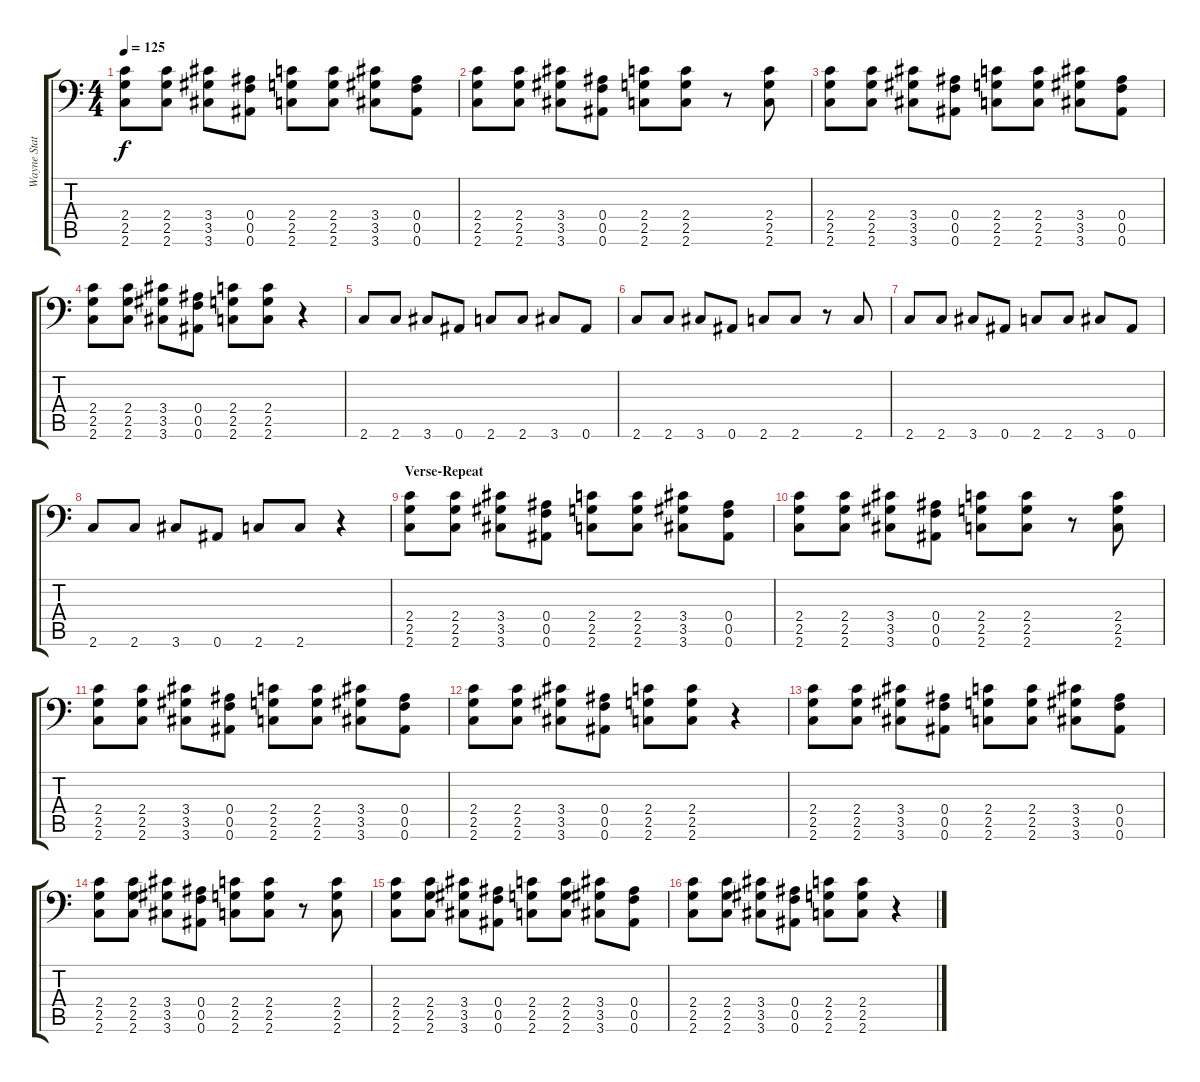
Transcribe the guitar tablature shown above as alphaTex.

\track ("Wayne Static - Guitar" "Wayne Stat") {instrument distortionguitar}
\staff {score tabs}
\tuning (C4 G3 Eb3 Bb2 F2 Bb1) {hide}
\ts (4 4)
\tempo 125
\clef f4
\ks c
(2.4 2.5 2.6).8{dy f} (2.4 2.5 2.6).8 (3.4 3.5 3.6).8 (0.4 0.5 0.6).8 (2.4 2.5 2.6).8 (2.4 2.5 2.6).8 (3.4 3.5 3.6).8 (0.4 0.5 0.6).8 |
(2.4 2.5 2.6).8 (2.4 2.5 2.6).8 (3.4 3.5 3.6).8 (0.4 0.5 0.6).8 (2.4 2.5 2.6).8 (2.4 2.5 2.6).8 r.8 (2.4 2.5 2.6).8 |
(2.4 2.5 2.6).8 (2.4 2.5 2.6).8 (3.4 3.5 3.6).8 (0.4 0.5 0.6).8 (2.4 2.5 2.6).8 (2.4 2.5 2.6).8 (3.4 3.5 3.6).8 (0.4 0.5 0.6).8 |
(2.4 2.5 2.6).8 (2.4 2.5 2.6).8 (3.4 3.5 3.6).8 (0.4 0.5 0.6).8 (2.4 2.5 2.6).8 (2.4 2.5 2.6).8 r.4 |
2.6.8 2.6.8 3.6.8 0.6.8 2.6.8 2.6.8 3.6.8 0.6.8 |
2.6.8 2.6.8 3.6.8 0.6.8 2.6.8 2.6.8 r.8 2.6.8 |
2.6.8 2.6.8 3.6.8 0.6.8 2.6.8 2.6.8 3.6.8 0.6.8 |
2.6.8 2.6.8 3.6.8 0.6.8 2.6.8 2.6.8 r.4 |
\section ("" "Verse-Repeat")
(2.4 2.5 2.6).8 (2.4 2.5 2.6).8 (3.4 3.5 3.6).8 (0.4 0.5 0.6).8 (2.4 2.5 2.6).8 (2.4 2.5 2.6).8 (3.4 3.5 3.6).8 (0.4 0.5 0.6).8 |
(2.4 2.5 2.6).8 (2.4 2.5 2.6).8 (3.4 3.5 3.6).8 (0.4 0.5 0.6).8 (2.4 2.5 2.6).8 (2.4 2.5 2.6).8 r.8 (2.4 2.5 2.6).8 |
(2.4 2.5 2.6).8 (2.4 2.5 2.6).8 (3.4 3.5 3.6).8 (0.4 0.5 0.6).8 (2.4 2.5 2.6).8 (2.4 2.5 2.6).8 (3.4 3.5 3.6).8 (0.4 0.5 0.6).8 |
(2.4 2.5 2.6).8 (2.4 2.5 2.6).8 (3.4 3.5 3.6).8 (0.4 0.5 0.6).8 (2.4 2.5 2.6).8 (2.4 2.5 2.6).8 r.4 |
(2.4 2.5 2.6).8 (2.4 2.5 2.6).8 (3.4 3.5 3.6).8 (0.4 0.5 0.6).8 (2.4 2.5 2.6).8 (2.4 2.5 2.6).8 (3.4 3.5 3.6).8 (0.4 0.5 0.6).8 |
(2.4 2.5 2.6).8 (2.4 2.5 2.6).8 (3.4 3.5 3.6).8 (0.4 0.5 0.6).8 (2.4 2.5 2.6).8 (2.4 2.5 2.6).8 r.8 (2.4 2.5 2.6).8 |
(2.4 2.5 2.6).8 (2.4 2.5 2.6).8 (3.4 3.5 3.6).8 (0.4 0.5 0.6).8 (2.4 2.5 2.6).8 (2.4 2.5 2.6).8 (3.4 3.5 3.6).8 (0.4 0.5 0.6).8 |
(2.4 2.5 2.6).8 (2.4 2.5 2.6).8 (3.4 3.5 3.6).8 (0.4 0.5 0.6).8 (2.4 2.5 2.6).8 (2.4 2.5 2.6).8 r.4
